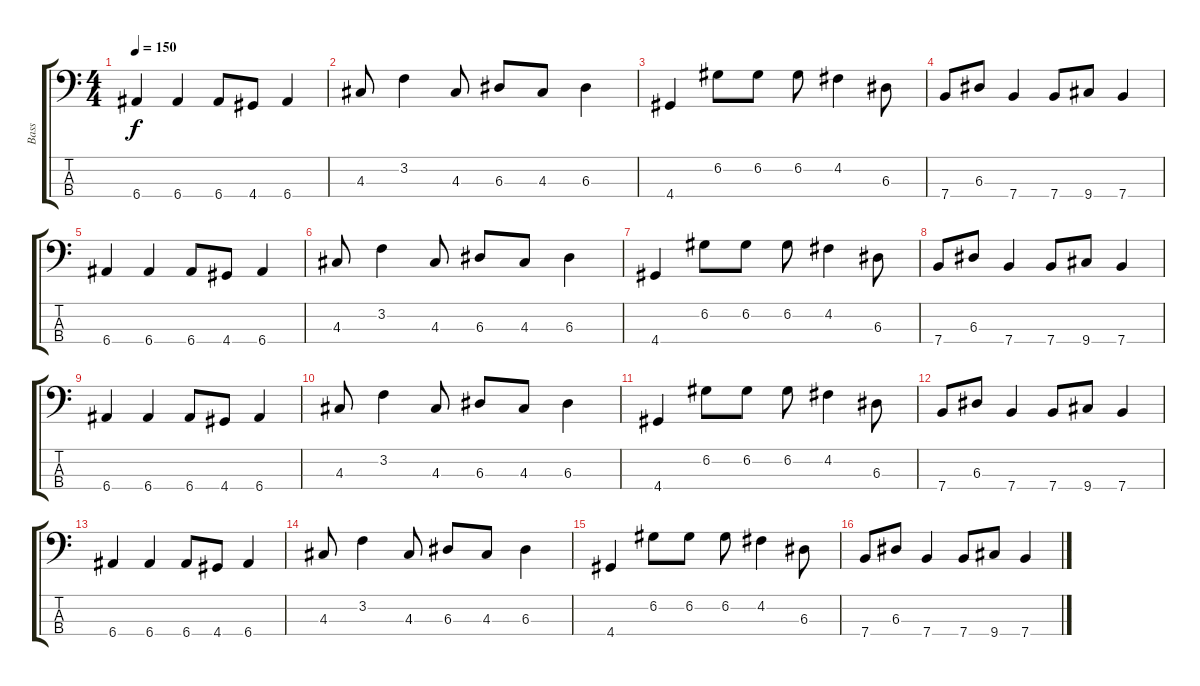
\track ("Bass" "Bass") {instrument electricbassfinger}
\staff {score tabs}
\tuning (G2 D2 A1 E1) {hide}
\ts (4 4)
\tempo 150
\clef f4
\ks c
6.4.4{dy f} 6.4.4 6.4.8 4.4.8 6.4.4 |
4.3.8 3.2.4 4.3.8 6.3.8 4.3.8 6.3.4 |
4.4.4 6.2.8 6.2.8 6.2.8 4.2.4 6.3.8 |
7.4.8 6.3.8 7.4.4 7.4.8 9.4.8 7.4.4 |
6.4.4 6.4.4 6.4.8 4.4.8 6.4.4 |
4.3.8 3.2.4 4.3.8 6.3.8 4.3.8 6.3.4 |
4.4.4 6.2.8 6.2.8 6.2.8 4.2.4 6.3.8 |
7.4.8 6.3.8 7.4.4 7.4.8 9.4.8 7.4.4 |
6.4.4 6.4.4 6.4.8 4.4.8 6.4.4 |
4.3.8 3.2.4 4.3.8 6.3.8 4.3.8 6.3.4 |
4.4.4 6.2.8 6.2.8 6.2.8 4.2.4 6.3.8 |
7.4.8 6.3.8 7.4.4 7.4.8 9.4.8 7.4.4 |
6.4.4 6.4.4 6.4.8 4.4.8 6.4.4 |
4.3.8 3.2.4 4.3.8 6.3.8 4.3.8 6.3.4 |
4.4.4 6.2.8 6.2.8 6.2.8 4.2.4 6.3.8 |
7.4.8 6.3.8 7.4.4 7.4.8 9.4.8 7.4.4
